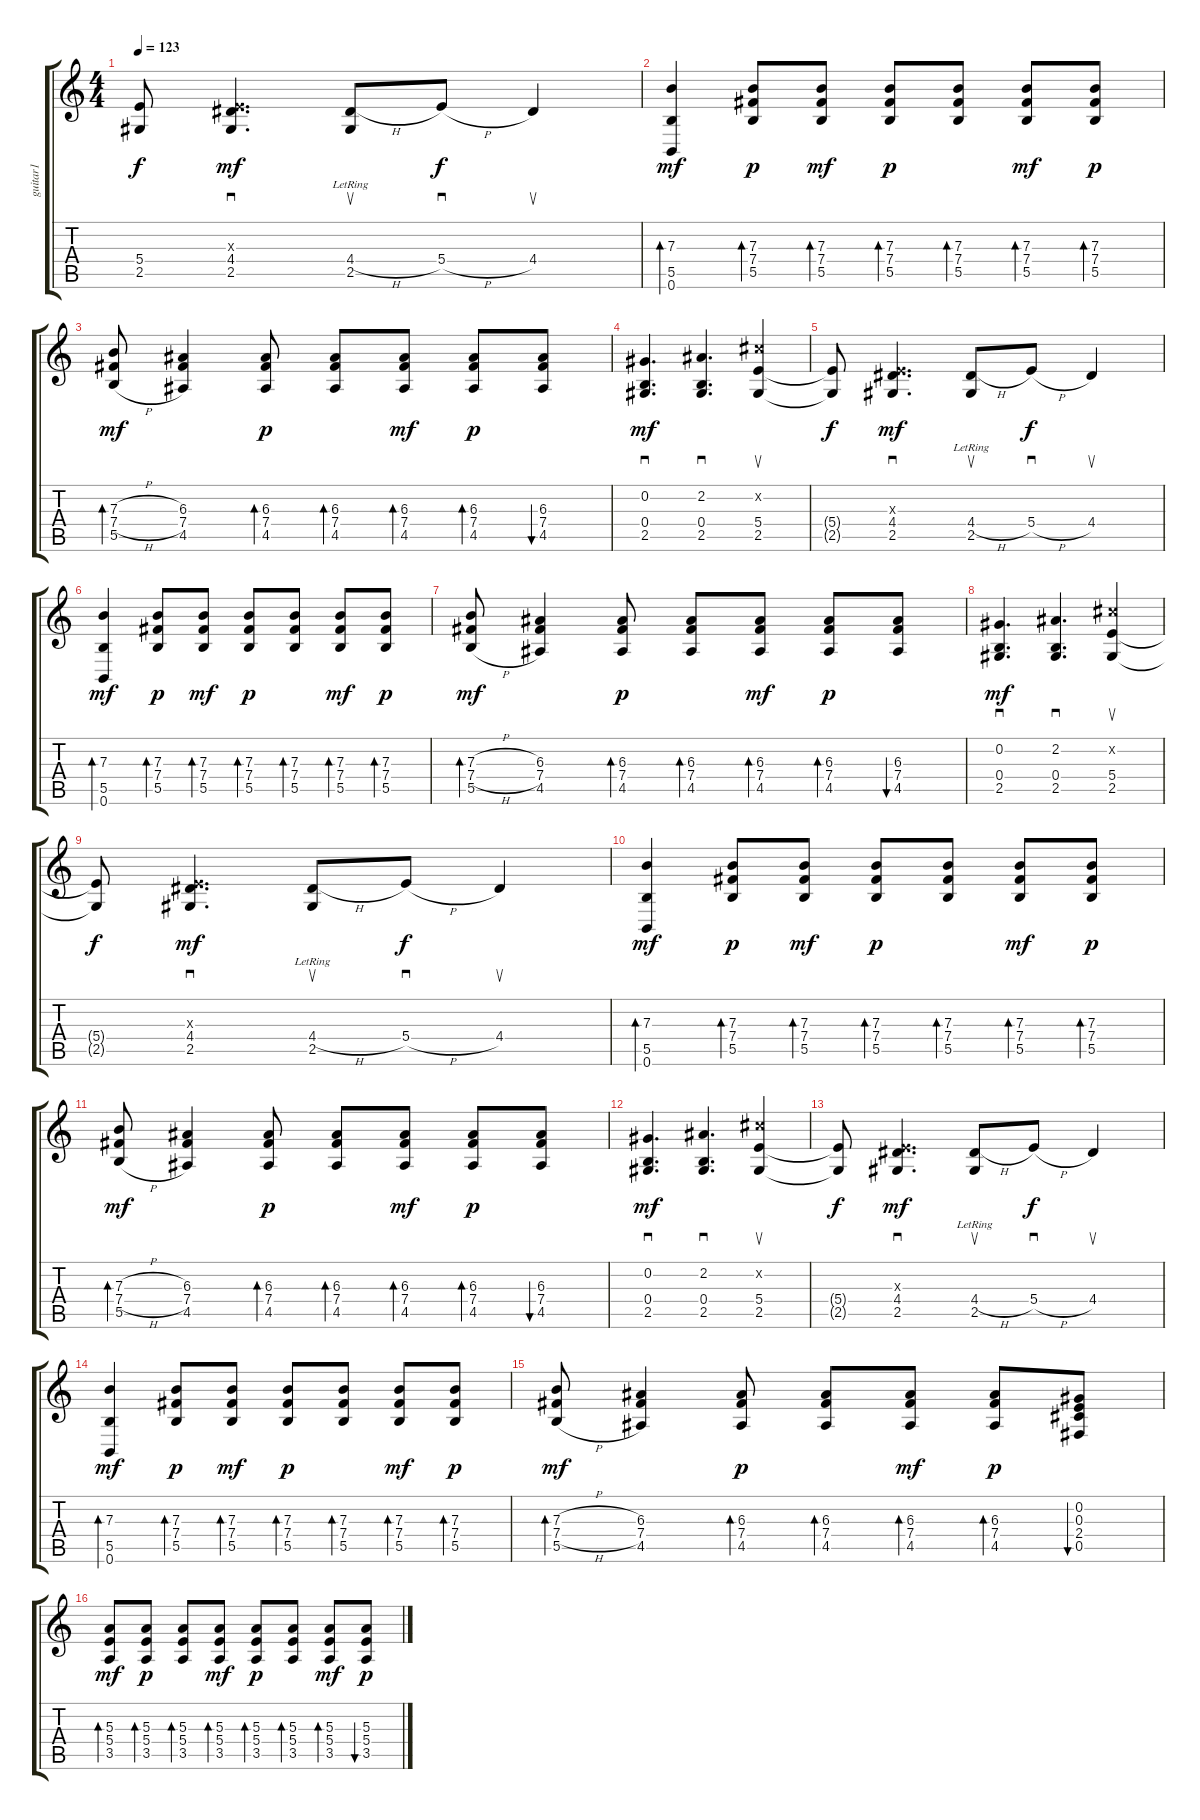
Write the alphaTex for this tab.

\track ("guitar1" "guitar1") {instrument acousticguitarsteel}
\staff {score tabs}
\tuning (Db4 Ab3 E3 B2 Gb2 B1) {hide}
\ts (4 4)
\tempo 123
\clef g2
\ks c
(5.4{t} 2.5{t}).8{dy f} (0.3{x} 4.4 2.5).4{d sd dy mf} (4.4{h} 2.5{lr}).8{su} 5.4{h}.8{sd dy f} 4.4.4{su} |
(7.3 5.5 0.6).4{bd 60 dy mf} (7.3 7.4 5.5).8{bd 60 dy p} (7.3 7.4 5.5).8{bd 60 dy mf} (7.3 7.4 5.5).8{bd 60 dy p} (7.3 7.4 5.5).8{bd 60} (7.3 7.4 5.5).8{bd 60 dy mf} (7.3 7.4 5.5).8{bd 60 dy p} |
(7.3{h} 7.4{h} 5.5{h}).8{bd 60 dy mf} (6.3 7.4 4.5).4 (6.3 7.4 4.5).8{bd 60 dy p} (6.3 7.4 4.5).8{bd 60} (6.3 7.4 4.5).8{bd 60 dy mf} (6.3 7.4 4.5).8{bd 60 dy p} (6.3 7.4 4.5).8{bu 60} |
(0.2 0.4 2.5).4{d sd dy mf} (2.2 0.4 2.5).4{d sd} (5.2{x} 5.4 2.5).4{su} |
(5.4{t} 2.5{t}).8{dy f} (0.3{x} 4.4 2.5).4{d sd dy mf} (4.4{h} 2.5{lr}).8{su} 5.4{h}.8{sd dy f} 4.4.4{su} |
(7.3 5.5 0.6).4{bd 60 dy mf} (7.3 7.4 5.5).8{bd 60 dy p} (7.3 7.4 5.5).8{bd 60 dy mf} (7.3 7.4 5.5).8{bd 60 dy p} (7.3 7.4 5.5).8{bd 60} (7.3 7.4 5.5).8{bd 60 dy mf} (7.3 7.4 5.5).8{bd 60 dy p} |
(7.3{h} 7.4{h} 5.5{h}).8{bd 60 dy mf} (6.3 7.4 4.5).4 (6.3 7.4 4.5).8{bd 60 dy p} (6.3 7.4 4.5).8{bd 60} (6.3 7.4 4.5).8{bd 60 dy mf} (6.3 7.4 4.5).8{bd 60 dy p} (6.3 7.4 4.5).8{bu 60} |
(0.2 0.4 2.5).4{d sd dy mf} (2.2 0.4 2.5).4{d sd} (5.2{x} 5.4 2.5).4{su} |
(5.4{t} 2.5{t}).8{dy f} (0.3{x} 4.4 2.5).4{d sd dy mf} (4.4{h} 2.5{lr}).8{su} 5.4{h}.8{sd dy f} 4.4.4{su} |
(7.3 5.5 0.6).4{bd 60 dy mf} (7.3 7.4 5.5).8{bd 60 dy p} (7.3 7.4 5.5).8{bd 60 dy mf} (7.3 7.4 5.5).8{bd 60 dy p} (7.3 7.4 5.5).8{bd 60} (7.3 7.4 5.5).8{bd 60 dy mf} (7.3 7.4 5.5).8{bd 60 dy p} |
(7.3{h} 7.4{h} 5.5{h}).8{bd 60 dy mf} (6.3 7.4 4.5).4 (6.3 7.4 4.5).8{bd 60 dy p} (6.3 7.4 4.5).8{bd 60} (6.3 7.4 4.5).8{bd 60 dy mf} (6.3 7.4 4.5).8{bd 60 dy p} (6.3 7.4 4.5).8{bu 60} |
(0.2 0.4 2.5).4{d sd dy mf} (2.2 0.4 2.5).4{d sd} (5.2{x} 5.4 2.5).4{su} |
(5.4{t} 2.5{t}).8{dy f} (0.3{x} 4.4 2.5).4{d sd dy mf} (4.4{h} 2.5{lr}).8{su} 5.4{h}.8{sd dy f} 4.4.4{su} |
(7.3 5.5 0.6).4{bd 60 dy mf} (7.3 7.4 5.5).8{bd 60 dy p} (7.3 7.4 5.5).8{bd 60 dy mf} (7.3 7.4 5.5).8{bd 60 dy p} (7.3 7.4 5.5).8{bd 60} (7.3 7.4 5.5).8{bd 60 dy mf} (7.3 7.4 5.5).8{bd 60 dy p} |
(7.3{h} 7.4{h} 5.5{h}).8{bd 60 dy mf} (6.3 7.4 4.5).4 (6.3 7.4 4.5).8{bd 60 dy p} (6.3 7.4 4.5).8{bd 60} (6.3 7.4 4.5).8{bd 60 dy mf} (6.3 7.4 4.5).8{bd 60 dy p} (0.2 0.3 2.4 0.5).8{bu 60} |
(5.3 5.4 3.5).8{bd 60 dy mf} (5.3 5.4 3.5).8{bd 60 dy p} (5.3 5.4 3.5).8{bd 60} (5.3 5.4 3.5).8{bd 60 dy mf} (5.3 5.4 3.5).8{bd 60 dy p} (5.3 5.4 3.5).8{bd 60} (5.3 5.4 3.5).8{bd 60 dy mf} (5.3 5.4 3.5).8{bu 60 dy p}
